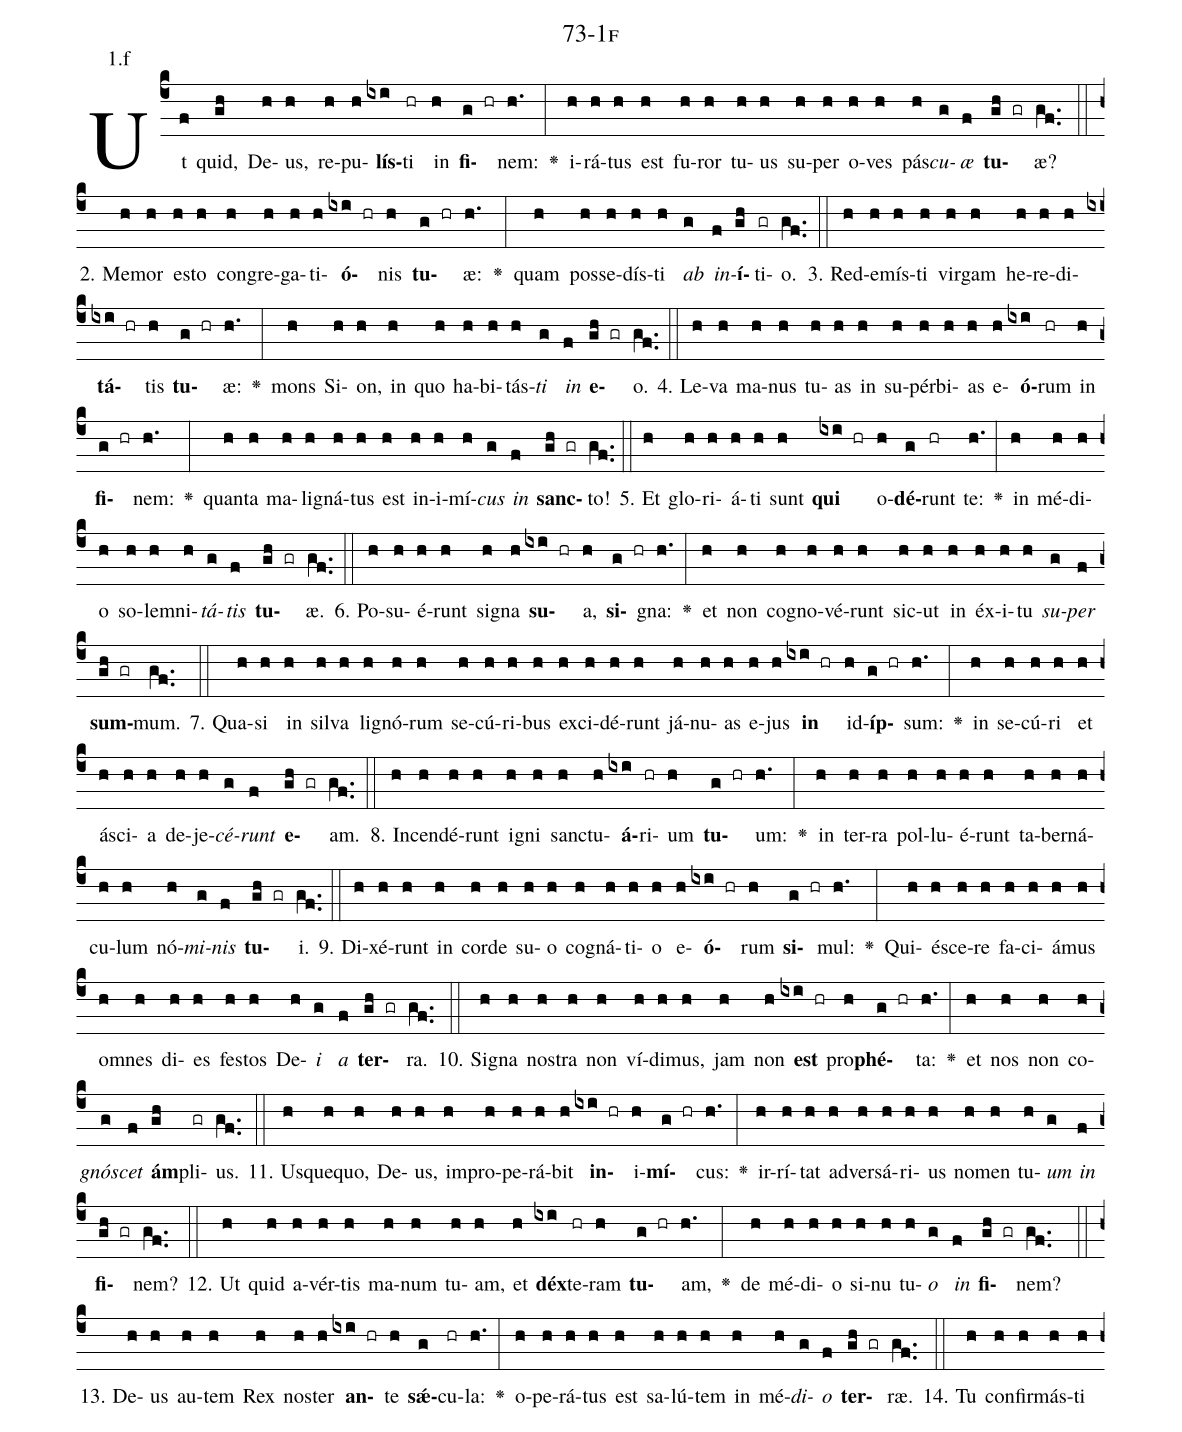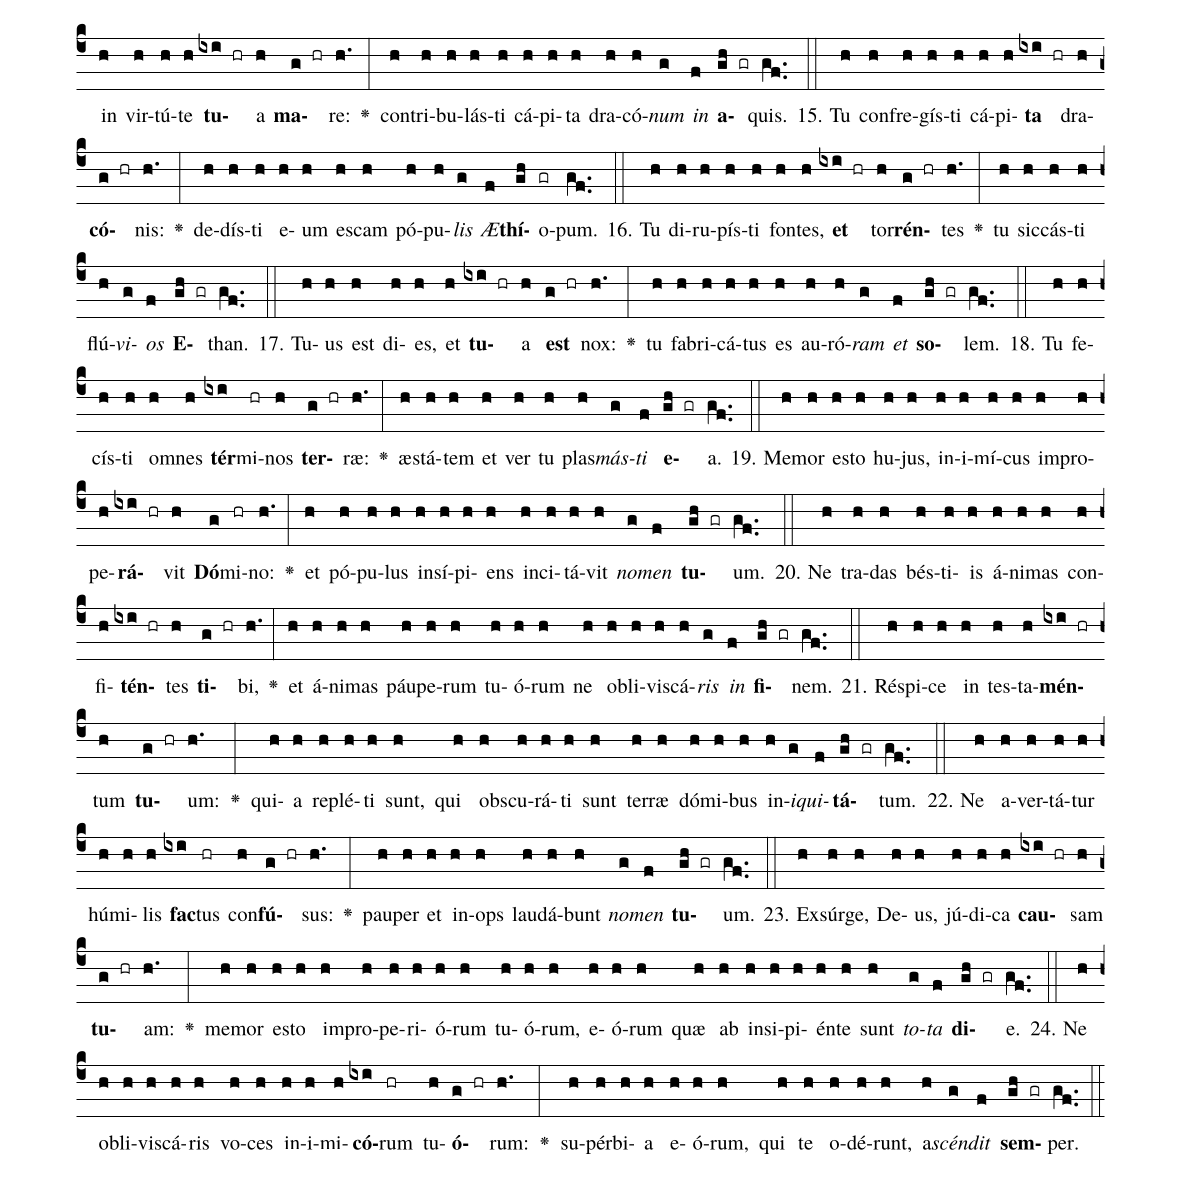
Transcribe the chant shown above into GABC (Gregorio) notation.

name: 73-1f;
annotation: 1.f;
%%
(c4)Ut(f) quid,(gh) De(h)us,(h) re(h)pu(h)<b>lís</b>(ixi)ti(hr) in(h) <b>fi</b>(g hr)nem:(h.) <v>\greheightstar</v>(:) i(h)rá(h)tus(h) est(h) fu(h)ror(h) tu(h)us(h) su(h)per(h) o(h)ves(h) pás(h)<i>cu</i>(g)<i>æ</i>(f) <b>tu</b>(gh gr)æ?(gf..) (::)
2. Me(h)mor(h) es(h)to(h) con(h)gre(h)ga(h)ti(h)<b>ó</b>(ixi hr)nis(h) <b>tu</b>(g hr)æ:(h.) <v>\greheightstar</v>(:) quam(h) pos(h)se(h)dís(h)ti(h) <i>ab</i>(g) <i>in</i>(f)<b>í</b>(gh)ti(gr)o.(gf..) (::)
3. Red(h)e(h)mís(h)ti(h) vir(h)gam(h) he(h)re(h)di(h)<b>tá</b>(ixi hr)tis(h) <b>tu</b>(g hr)æ:(h.) <v>\greheightstar</v>(:) mons(h) Si(h)on,(h) in(h) quo(h) ha(h)bi(h)tás(h)<i>ti</i>(g) <i>in</i>(f) <b>e</b>(gh gr)o.(gf..) (::)
4. Le(h)va(h) ma(h)nus(h) tu(h)as(h) in(h) su(h)pér(h)bi(h)as(h) e(h)<b>ó</b>(ixi)rum(hr) in(h) <b>fi</b>(g hr)nem:(h.) <v>\greheightstar</v>(:) quan(h)ta(h) ma(h)li(h)gná(h)tus(h) est(h) in(h)i(h)mí(h)<i>cus</i>(g) <i>in</i>(f) <b>sanc</b>(gh gr)to!(gf..) (::)
5. Et(h) glo(h)ri(h)á(h)ti(h) sunt(h) <b>qui</b>(ixi hr) o(h)<b>dé</b>(g)runt(hr) te:(h.) <v>\greheightstar</v>(:) in(h) mé(h)di(h)o(h) so(h)lem(h)ni(h)<i>tá</i>(g)<i>tis</i>(f) <b>tu</b>(gh gr)æ.(gf..) (::)
6. Po(h)su(h)é(h)runt(h) si(h)gna(h) <b>su</b>(ixi hr)a,(h) <b>si</b>(g hr)gna:(h.) <v>\greheightstar</v>(:) et(h) non(h) co(h)gno(h)vé(h)runt(h) sic(h)ut(h) in(h) éx(h)i(h)tu(h) <i>su</i>(g)<i>per</i>(f) <b>sum</b>(gh gr)mum.(gf..) (::)
7. Qua(h)si(h) in(h) sil(h)va(h) li(h)gnó(h)rum(h) se(h)cú(h)ri(h)bus(h) ex(h)ci(h)dé(h)runt(h) já(h)nu(h)as(h) e(h)jus(h) <b>in</b>(ixi hr) id(h)<b>íp</b>(g hr)sum:(h.) <v>\greheightstar</v>(:) in(h) se(h)cú(h)ri(h) et(h) á(h)sci(h)a(h) de(h)je(h)<i>cé</i>(g)<i>runt</i>(f) <b>e</b>(gh gr)am.(gf..) (::)
8. In(h)cen(h)dé(h)runt(h) i(h)gni(h) sanc(h)tu(h)<b>á</b>(ixi)ri(hr)um(h) <b>tu</b>(g hr)um:(h.) <v>\greheightstar</v>(:) in(h) ter(h)ra(h) pol(h)lu(h)é(h)runt(h) ta(h)ber(h)ná(h)cu(h)lum(h) nó(h)<i>mi</i>(g)<i>nis</i>(f) <b>tu</b>(gh gr)i.(gf..) (::)
9. Di(h)xé(h)runt(h) in(h) cor(h)de(h) su(h)o(h) co(h)gná(h)ti(h)o(h) e(h)<b>ó</b>(ixi hr)rum(h) <b>si</b>(g hr)mul:(h.) <v>\greheightstar</v>(:) Qui(h)é(h)sce(h)re(h) fa(h)ci(h)á(h)mus(h) om(h)nes(h) di(h)es(h) fes(h)tos(h) De(h)<i>i</i>(g) <i>a</i>(f) <b>ter</b>(gh gr)ra.(gf..) (::)
10. Si(h)gna(h) nos(h)tra(h) non(h) ví(h)di(h)mus,(h) jam(h) non(h) <b>est</b>(ixi hr) pro(h)<b>phé</b>(g hr)ta:(h.) <v>\greheightstar</v>(:) et(h) nos(h) non(h) co(h)<i>gnó</i>(g)<i>scet</i>(f) <b>ám</b>(gh)pli(gr)us.(gf..) (::)
11. Us(h)que(h)quo,(h) De(h)us,(h) im(h)pro(h)pe(h)rá(h)bit(h) <b>in</b>(ixi hr)i(h)<b>mí</b>(g hr)cus:(h.) <v>\greheightstar</v>(:) ir(h)rí(h)tat(h) ad(h)ver(h)sá(h)ri(h)us(h) no(h)men(h) tu(h)<i>um</i>(g) <i>in</i>(f) <b>fi</b>(gh gr)nem?(gf..) (::)
12. Ut(h) quid(h) a(h)vér(h)tis(h) ma(h)num(h) tu(h)am,(h) et(h) <b>déx</b>(ixi)te(hr)ram(h) <b>tu</b>(g hr)am,(h.) <v>\greheightstar</v>(:) de(h) mé(h)di(h)o(h) si(h)nu(h) tu(h)<i>o</i>(g) <i>in</i>(f) <b>fi</b>(gh gr)nem?(gf..) (::)
13. De(h)us(h) au(h)tem(h) Rex(h) nos(h)ter(h) <b>an</b>(ixi hr)te(h) <b>sǽ</b>(g)cu(hr)la:(h.) <v>\greheightstar</v>(:) o(h)pe(h)rá(h)tus(h) est(h) sa(h)lú(h)tem(h) in(h) mé(h)<i>di</i>(g)<i>o</i>(f) <b>ter</b>(gh gr)ræ.(gf..) (::)
14. Tu(h) con(h)fir(h)más(h)ti(h) in(h) vir(h)tú(h)te(h) <b>tu</b>(ixi hr)a(h) <b>ma</b>(g hr)re:(h.) <v>\greheightstar</v>(:) con(h)tri(h)bu(h)lás(h)ti(h) cá(h)pi(h)ta(h) dra(h)có(h)<i>num</i>(g) <i>in</i>(f) <b>a</b>(gh gr)quis.(gf..) (::)
15. Tu(h) con(h)fre(h)gís(h)ti(h) cá(h)pi(h)<b>ta</b>(ixi hr) dra(h)<b>có</b>(g hr)nis:(h.) <v>\greheightstar</v>(:) de(h)dís(h)ti(h) e(h)um(h) es(h)cam(h) pó(h)pu(h)<i>lis</i>(g) <i>Æ</i>(f)<b>thí</b>(gh)o(gr)pum.(gf..) (::)
16. Tu(h) di(h)ru(h)pís(h)ti(h) fon(h)tes,(h) <b>et</b>(ixi hr) tor(h)<b>rén</b>(g hr)tes(h.) <v>\greheightstar</v>(:) tu(h) sic(h)cás(h)ti(h) flú(h)<i>vi</i>(g)<i>os</i>(f) <b>E</b>(gh gr)than.(gf..) (::)
17. Tu(h)us(h) est(h) di(h)es,(h) et(h) <b>tu</b>(ixi hr)a(h) <b>est</b>(g hr) nox:(h.) <v>\greheightstar</v>(:) tu(h) fa(h)bri(h)cá(h)tus(h) es(h) au(h)ró(h)<i>ram</i>(g) <i>et</i>(f) <b>so</b>(gh gr)lem.(gf..) (::)
18. Tu(h) fe(h)cís(h)ti(h) om(h)nes(h) <b>tér</b>(ixi)mi(hr)nos(h) <b>ter</b>(g hr)ræ:(h.) <v>\greheightstar</v>(:) æs(h)tá(h)tem(h) et(h) ver(h) tu(h) plas(h)<i>más</i>(g)<i>ti</i>(f) <b>e</b>(gh gr)a.(gf..) (::)
19. Me(h)mor(h) es(h)to(h) hu(h)jus,(h) in(h)i(h)mí(h)cus(h) im(h)pro(h)pe(h)<b>rá</b>(ixi hr)vit(h) <b>Dó</b>(g)mi(hr)no:(h.) <v>\greheightstar</v>(:) et(h) pó(h)pu(h)lus(h) in(h)sí(h)pi(h)ens(h) in(h)ci(h)tá(h)vit(h) <i>no</i>(g)<i>men</i>(f) <b>tu</b>(gh gr)um.(gf..) (::)
20. Ne(h) tra(h)das(h) bés(h)ti(h)is(h) á(h)ni(h)mas(h) con(h)fi(h)<b>tén</b>(ixi hr)tes(h) <b>ti</b>(g hr)bi,(h.) <v>\greheightstar</v>(:) et(h) á(h)ni(h)mas(h) páu(h)pe(h)rum(h) tu(h)ó(h)rum(h) ne(h) ob(h)li(h)vis(h)cá(h)<i>ris</i>(g) <i>in</i>(f) <b>fi</b>(gh gr)nem.(gf..) (::)
21. Ré(h)spi(h)ce(h) in(h) tes(h)ta(h)<b>mén</b>(ixi hr)tum(h) <b>tu</b>(g hr)um:(h.) <v>\greheightstar</v>(:) qui(h)a(h) re(h)plé(h)ti(h) sunt,(h) qui(h) obs(h)cu(h)rá(h)ti(h) sunt(h) ter(h)ræ(h) dó(h)mi(h)bus(h) in(h)<i>i</i>(g)<i>qui</i>(f)<b>tá</b>(gh gr)tum.(gf..) (::)
22. Ne(h) a(h)ver(h)tá(h)tur(h) hú(h)mi(h)lis(h) <b>fac</b>(ixi)tus(hr) con(h)<b>fú</b>(g hr)sus:(h.) <v>\greheightstar</v>(:) pau(h)per(h) et(h) in(h)ops(h) lau(h)dá(h)bunt(h) <i>no</i>(g)<i>men</i>(f) <b>tu</b>(gh gr)um.(gf..) (::)
23. Ex(h)súr(h)ge,(h) De(h)us,(h) jú(h)di(h)ca(h) <b>cau</b>(ixi hr)sam(h) <b>tu</b>(g hr)am:(h.) <v>\greheightstar</v>(:) me(h)mor(h) es(h)to(h) im(h)pro(h)pe(h)ri(h)ó(h)rum(h) tu(h)ó(h)rum,(h) e(h)ó(h)rum(h) quæ(h) ab(h) in(h)si(h)pi(h)én(h)te(h) sunt(h) <i>to</i>(g)<i>ta</i>(f) <b>di</b>(gh gr)e.(gf..) (::)
24. Ne(h) ob(h)li(h)vis(h)cá(h)ris(h) vo(h)ces(h) in(h)i(h)mi(h)<b>có</b>(ixi)rum(hr) tu(h)<b>ó</b>(g hr)rum:(h.) <v>\greheightstar</v>(:) su(h)pér(h)bi(h)a(h) e(h)ó(h)rum,(h) qui(h) te(h) o(h)dé(h)runt,(h) a(h)<i>scén</i>(g)<i>dit</i>(f) <b>sem</b>(gh gr)per.(gf..) (::)
